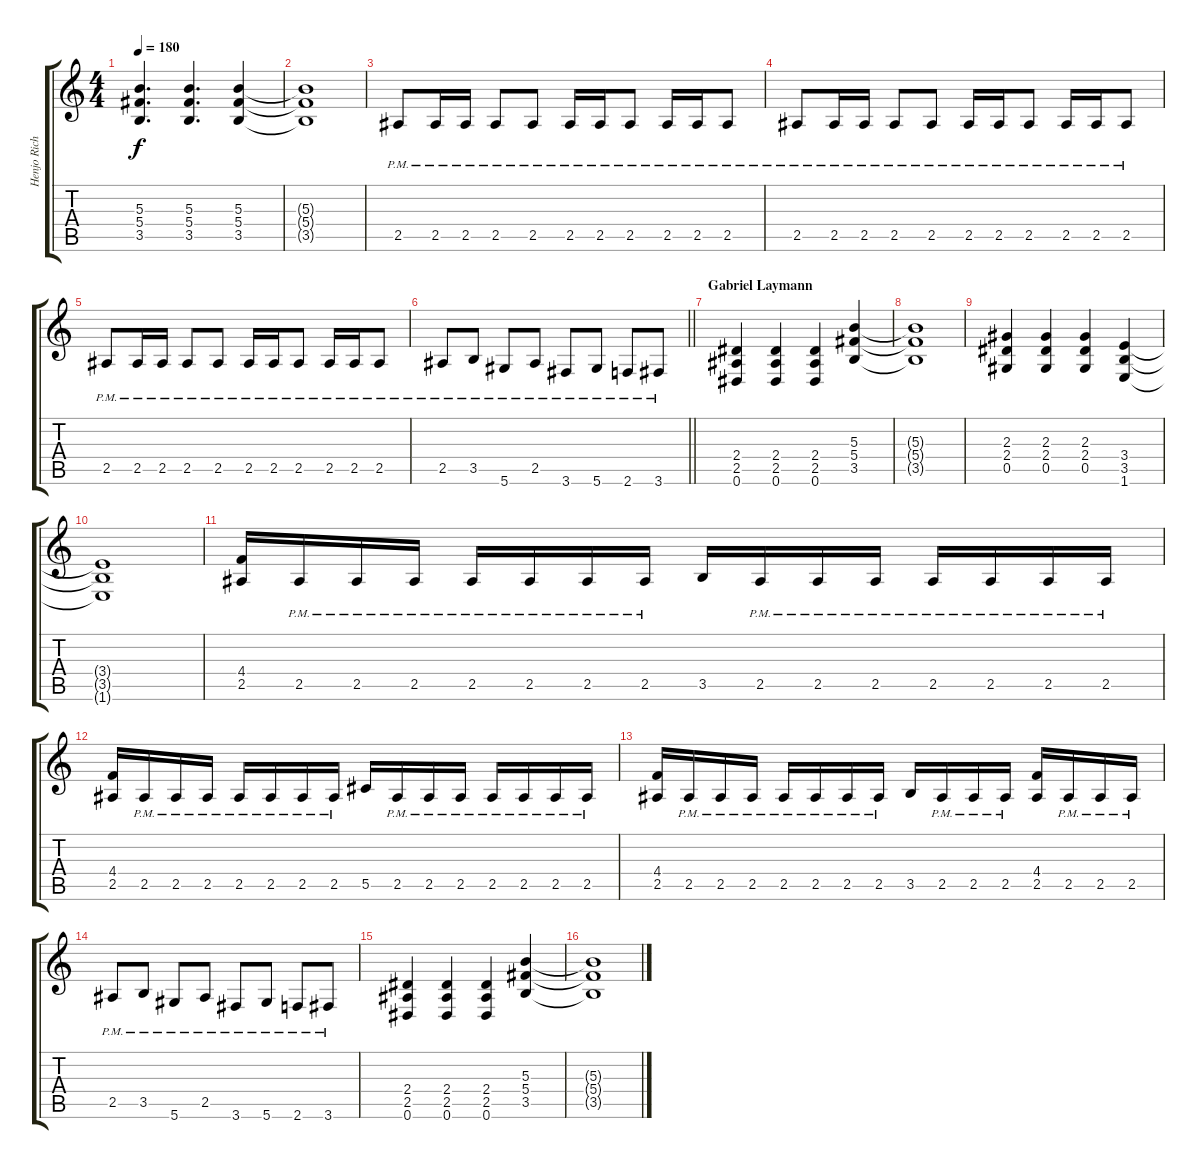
\track ("Henjo Richter Lead 2" "Henjo Rich") {instrument distortionguitar}
\staff {score tabs}
\tuning (Eb4 Bb3 Gb3 Db3 Ab2 Eb2) {hide}
\ts (4 4)
\tempo 180
\clef g2
\ks c
(5.3 5.4 3.5).4{d dy f} (5.3 5.4 3.5).4{d} (5.3 5.4 3.5).4 |
(5.3{t} 5.4{t} 3.5{t}).1 |
2.5{pm}.8 2.5{pm}.16 2.5{pm}.16 2.5{pm}.8 2.5{pm}.8 2.5{pm}.16 2.5{pm}.16 2.5{pm}.8 2.5{pm}.16 2.5{pm}.16 2.5{pm}.8 |
2.5{pm}.8 2.5{pm}.16 2.5{pm}.16 2.5{pm}.8 2.5{pm}.8 2.5{pm}.16 2.5{pm}.16 2.5{pm}.8 2.5{pm}.16 2.5{pm}.16 2.5{pm}.8 |
2.5{pm}.8 2.5{pm}.16 2.5{pm}.16 2.5{pm}.8 2.5{pm}.8 2.5{pm}.16 2.5{pm}.16 2.5{pm}.8 2.5{pm}.16 2.5{pm}.16 2.5{pm}.8 |
\barLineRight lightlight
2.5{pm}.8 3.5{pm}.8 5.6{pm}.8 2.5{pm}.8 3.6{pm}.8 5.6{pm}.8 2.6{pm}.8 3.6{pm}.8 |
\section ("" "Gabriel Laymann")
(2.4 2.5 0.6).4 (2.4 2.5 0.6).4 (2.4 2.5 0.6).4 (5.3 5.4 3.5).4 |
(5.3{t} 5.4{t} 3.5{t}).1 |
(2.3 2.4 0.5).4 (2.3 2.4 0.5).4 (2.3 2.4 0.5).4 (3.4 3.5 1.6).4 |
(3.4{t} 3.5{t} 1.6{t}).1 |
(4.4 2.5).16 2.5{pm}.16 2.5{pm}.16 2.5{pm}.16 2.5{pm}.16 2.5{pm}.16 2.5{pm}.16 2.5{pm}.16 3.5.16 2.5{pm}.16 2.5{pm}.16 2.5{pm}.16 2.5{pm}.16 2.5{pm}.16 2.5{pm}.16 2.5{pm}.16 |
(4.4 2.5).16 2.5{pm}.16 2.5{pm}.16 2.5{pm}.16 2.5{pm}.16 2.5{pm}.16 2.5{pm}.16 2.5{pm}.16 5.5.16 2.5{pm}.16 2.5{pm}.16 2.5{pm}.16 2.5{pm}.16 2.5{pm}.16 2.5{pm}.16 2.5{pm}.16 |
(4.4 2.5).16 2.5{pm}.16 2.5{pm}.16 2.5{pm}.16 2.5{pm}.16 2.5{pm}.16 2.5{pm}.16 2.5{pm}.16 3.5.16 2.5{pm}.16 2.5{pm}.16 2.5{pm}.16 (4.4 2.5).16 2.5{pm}.16 2.5{pm}.16 2.5{pm}.16 |
2.5{pm}.8 3.5{pm}.8 5.6{pm}.8 2.5{pm}.8 3.6{pm}.8 5.6{pm}.8 2.6{pm}.8 3.6{pm}.8 |
(2.4 2.5 0.6).4 (2.4 2.5 0.6).4 (2.4 2.5 0.6).4 (5.3 5.4 3.5).4 |
(5.3{t} 5.4{t} 3.5{t}).1
